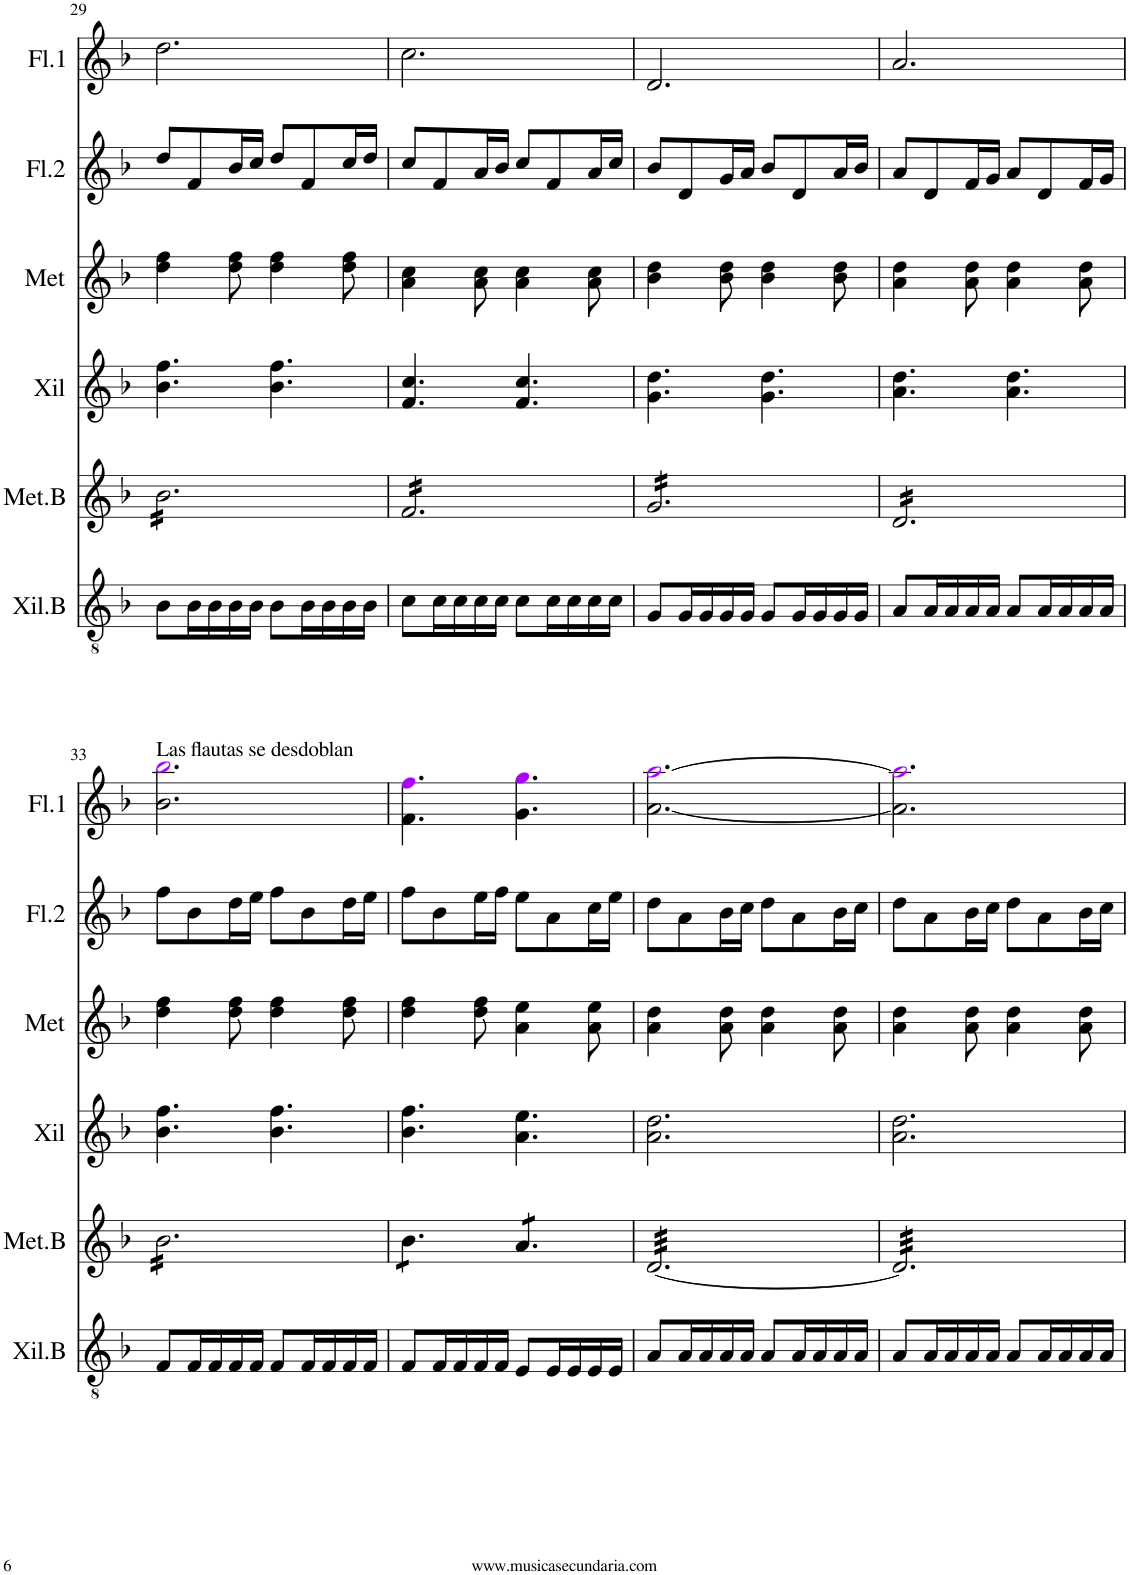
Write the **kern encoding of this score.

**kern	**kern	**kern	**kern	**kern	**kern
*part6	*part5	*part4	*part3	*part2	*part1
*staff6	*staff5	*staff4	*staff3	*staff2	*staff1
*I"Xil.Bajo	*I"Met Bajo	*I"Xilófono	*I"Metalófono	*I"Flauta 2	*I"Flauta 1
*I'Xil.B	*I'Met.B	*I'Xil	*I'Met	*I'Fl.2	*I'Fl.1
!!LO:PB:g=z
*clefGv2	*clefG2	*clefG2	*clefG2	*clefG2	*clefG2
*k[b-]	*k[b-]	*k[b-]	*k[b-]	*k[b-]	*k[b-]
*M6/8	*M6/8	*M6/8	*M6/8	*M6/8	*M6/8
=29	=29	=29	=29	=29	=29
*	*tremolo	*	*	*	*
8B-\L	16b-\LL	4.b-\ 4.ff\	4dd\ 4ff\	8dd/L	2.dd\
.	16b-\	.	.	.	.
16B-\L	16b-\	.	.	8f/	.
16B-\	16b-\	.	.	.	.
16B-\	16b-\	.	8dd\ 8ff\	16b-/L	.
16B-\JJ	16b-\	.	.	16cc/JJ	.
8B-\L	16b-\	4.b-\ 4.ff\	4dd\ 4ff\	8dd/L	.
.	16b-\	.	.	.	.
16B-\L	16b-\	.	.	8f/	.
16B-\	16b-\	.	.	.	.
16B-\	16b-\	.	8dd\ 8ff\	16cc/L	.
16B-\JJ	16b-\JJ	.	.	16dd/JJ	.
=30	=30	=30	=30	=30	=30
8c\L	16f/LL	4.f/ 4.cc/	4a\ 4cc\	8cc/L	2.cc\
.	16f/	.	.	.	.
16c\L	16f/	.	.	8f/	.
16c\	16f/	.	.	.	.
16c\	16f/	.	8a\ 8cc\	16a/L	.
16c\JJ	16f/	.	.	16b-/JJ	.
8c\L	16f/	4.f/ 4.cc/	4a\ 4cc\	8cc/L	.
.	16f/	.	.	.	.
16c\L	16f/	.	.	8f/	.
16c\	16f/	.	.	.	.
16c\	16f/	.	8a\ 8cc\	16a/L	.
16c\JJ	16f/JJ	.	.	16cc/JJ	.
=31	=31	=31	=31	=31	=31
8G/L	16g/LL	4.g\ 4.dd\	4b-\ 4dd\	8b-/L	2.d/
.	16g/	.	.	.	.
16G/L	16g/	.	.	8d/	.
16G/	16g/	.	.	.	.
16G/	16g/	.	8b-\ 8dd\	16g/L	.
16G/JJ	16g/	.	.	16a/JJ	.
8G/L	16g/	4.g\ 4.dd\	4b-\ 4dd\	8b-/L	.
.	16g/	.	.	.	.
16G/L	16g/	.	.	8d/	.
16G/	16g/	.	.	.	.
16G/	16g/	.	8b-\ 8dd\	16a/L	.
16G/JJ	16g/JJ	.	.	16b-/JJ	.
=32	=32	=32	=32	=32	=32
8A/L	16d/LL	4.a\ 4.dd\	4a\ 4dd\	8a/L	2.a/
.	16d/	.	.	.	.
16A/L	16d/	.	.	8d/	.
16A/	16d/	.	.	.	.
16A/	16d/	.	8a\ 8dd\	16f/L	.
16A/JJ	16d/	.	.	16g/JJ	.
8A/L	16d/	4.a\ 4.dd\	4a\ 4dd\	8a/L	.
.	16d/	.	.	.	.
16A/L	16d/	.	.	8d/	.
16A/	16d/	.	.	.	.
16A/	16d/	.	8a\ 8dd\	16f/L	.
16A/JJ	16d/JJ	.	.	16g/JJ	.
!!LO:LB:g=z
=33	=33	=33	=33	=33	=33
!	!	!	!	!	!LO:TX:a:t=Las flautas se desdoblan
8F/L	16b-\LL	4.b-\ 4.ff\	4dd\ 4ff\	8ff\L	2.b-\ 2.bb-i\
.	16b-\	.	.	.	.
16F/L	16b-\	.	.	8b-\	.
16F/	16b-\	.	.	.	.
16F/	16b-\	.	8dd\ 8ff\	16dd\L	.
16F/JJ	16b-\	.	.	16ee\JJ	.
8F/L	16b-\	4.b-\ 4.ff\	4dd\ 4ff\	8ff\L	.
.	16b-\	.	.	.	.
16F/L	16b-\	.	.	8b-\	.
16F/	16b-\	.	.	.	.
16F/	16b-\	.	8dd\ 8ff\	16dd\L	.
16F/JJ	16b-\JJ	.	.	16ee\JJ	.
=34	=34	=34	=34	=34	=34
8F/L	8b-\L	4.b-\ 4.ff\	4dd\ 4ff\	8ff\L	4.f\ 4.ffi\
16F/L	8b-\	.	.	8b-\	.
16F/	.	.	.	.	.
16F/	8b-\J	.	8dd\ 8ff\	16ee\L	.
16F/JJ	.	.	.	16ff\JJ	.
8E/L	8a/L	4.a\ 4.ee\	4a\ 4ee\	8ee\L	4.g\ 4.ggi\
16E/L	8a/	.	.	8a\	.
16E/	.	.	.	.	.
16E/	8a/J	.	8a\ 8ee\	16cc\L	.
16E/JJ	.	.	.	16ee\JJ	.
=35	=35	=35	=35	=35	=35
8A/L	[32d/LLL	2.a\ 2.dd\	4a\ 4dd\	8dd\L	[2.a\ [2.aai\
.	32d/	.	.	.	.
.	32d/	.	.	.	.
.	32d/	.	.	.	.
16A/L	32d/	.	.	8a\	.
.	32d/	.	.	.	.
16A/	32d/	.	.	.	.
.	32d/	.	.	.	.
16A/	32d/	.	8a\ 8dd\	16b-\L	.
.	32d/	.	.	.	.
16A/JJ	32d/	.	.	16cc\JJ	.
.	32d/	.	.	.	.
8A/L	32d/	.	4a\ 4dd\	8dd\L	.
.	32d/	.	.	.	.
.	32d/	.	.	.	.
.	32d/	.	.	.	.
16A/L	32d/	.	.	8a\	.
.	32d/	.	.	.	.
16A/	32d/	.	.	.	.
.	32d/	.	.	.	.
16A/	32d/	.	8a\ 8dd\	16b-\L	.
.	32d/	.	.	.	.
16A/JJ	32d/	.	.	16cc\JJ	.
.	32d/JJJ	.	.	.	.
=36	=36	=36	=36	=36	=36
8A/L	32d/]LLL	2.a\ 2.dd\	4a\ 4dd\	8dd\L	2.a\] 2.aai\]
.	32d/	.	.	.	.
.	32d/	.	.	.	.
.	32d/	.	.	.	.
16A/L	32d/	.	.	8a\	.
.	32d/	.	.	.	.
16A/	32d/	.	.	.	.
.	32d/	.	.	.	.
16A/	32d/	.	8a\ 8dd\	16b-\L	.
.	32d/	.	.	.	.
16A/JJ	32d/	.	.	16cc\JJ	.
.	32d/	.	.	.	.
8A/L	32d/	.	4a\ 4dd\	8dd\L	.
.	32d/	.	.	.	.
.	32d/	.	.	.	.
.	32d/	.	.	.	.
16A/L	32d/	.	.	8a\	.
.	32d/	.	.	.	.
16A/	32d/	.	.	.	.
.	32d/	.	.	.	.
16A/	32d/	.	8a\ 8dd\	16b-\L	.
.	32d/	.	.	.	.
16A/JJ	32d/	.	.	16cc\JJ	.
.	32d/JJJ	.	.	.	.
*	*Xtremolo	*	*	*	*
=	=	=	=	=	=
*-	*-	*-	*-	*-	*-
